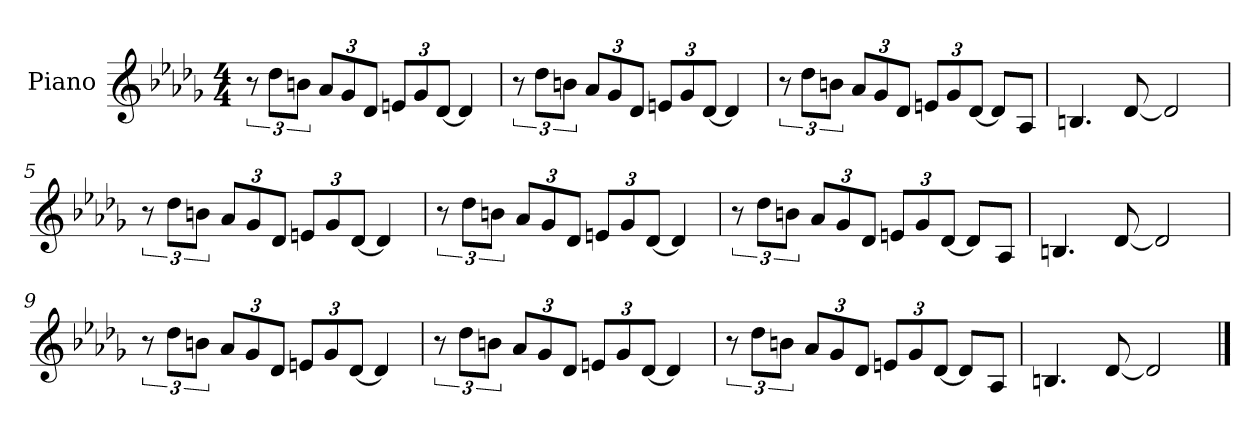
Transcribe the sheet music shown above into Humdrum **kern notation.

**kern
*part1
*staff1
*I"Piano
*I'Pno
*clefG2
*k[b-e-a-d-g-]
*D-:
*M4/4
=1
12r
12dd-\L
12bn\J
*Xbrackettup
12a-/L
12g-/
12d-/J
12en/L
12g-/
[12d-/J
4d-/]
=2
*brackettup
12r
12dd-\L
12bn\J
*Xbrackettup
12a-/L
12g-/
12d-/J
12en/L
12g-/
[12d-/J
4d-/]
!!LO:LB:g=z
=3
*brackettup
12r
12dd-\L
12bn\J
*Xbrackettup
12a-/L
12g-/
12d-/J
12en/L
12g-/
[12d-/J
8d-/L]
8A-/J
=4
4.Bn/
[8d-/
2d-/]
!!LO:LB:g=z
=5
*brackettup
12r
12dd-\L
12bn\J
*Xbrackettup
12a-/L
12g-/
12d-/J
12en/L
12g-/
[12d-/J
4d-/]
=6
*brackettup
12r
12dd-\L
12bn\J
*Xbrackettup
12a-/L
12g-/
12d-/J
12en/L
12g-/
[12d-/J
4d-/]
!!LO:LB:g=z
=7
*brackettup
12r
12dd-\L
12bn\J
*Xbrackettup
12a-/L
12g-/
12d-/J
12en/L
12g-/
[12d-/J
8d-/L]
8A-/J
=8
4.Bn/
[8d-/
2d-/]
!!LO:LB:g=z
=9
*brackettup
12r
12dd-\L
12bn\J
*Xbrackettup
12a-/L
12g-/
12d-/J
12en/L
12g-/
[12d-/J
4d-/]
=10
*brackettup
12r
12dd-\L
12bn\J
*Xbrackettup
12a-/L
12g-/
12d-/J
12en/L
12g-/
[12d-/J
4d-/]
!!LO:LB:g=z
=11
*brackettup
12r
12dd-\L
12bn\J
*Xbrackettup
12a-/L
12g-/
12d-/J
12en/L
12g-/
[12d-/J
8d-/L]
8A-/J
=12
4.Bn/
[8d-/
2d-/]
==
*-
